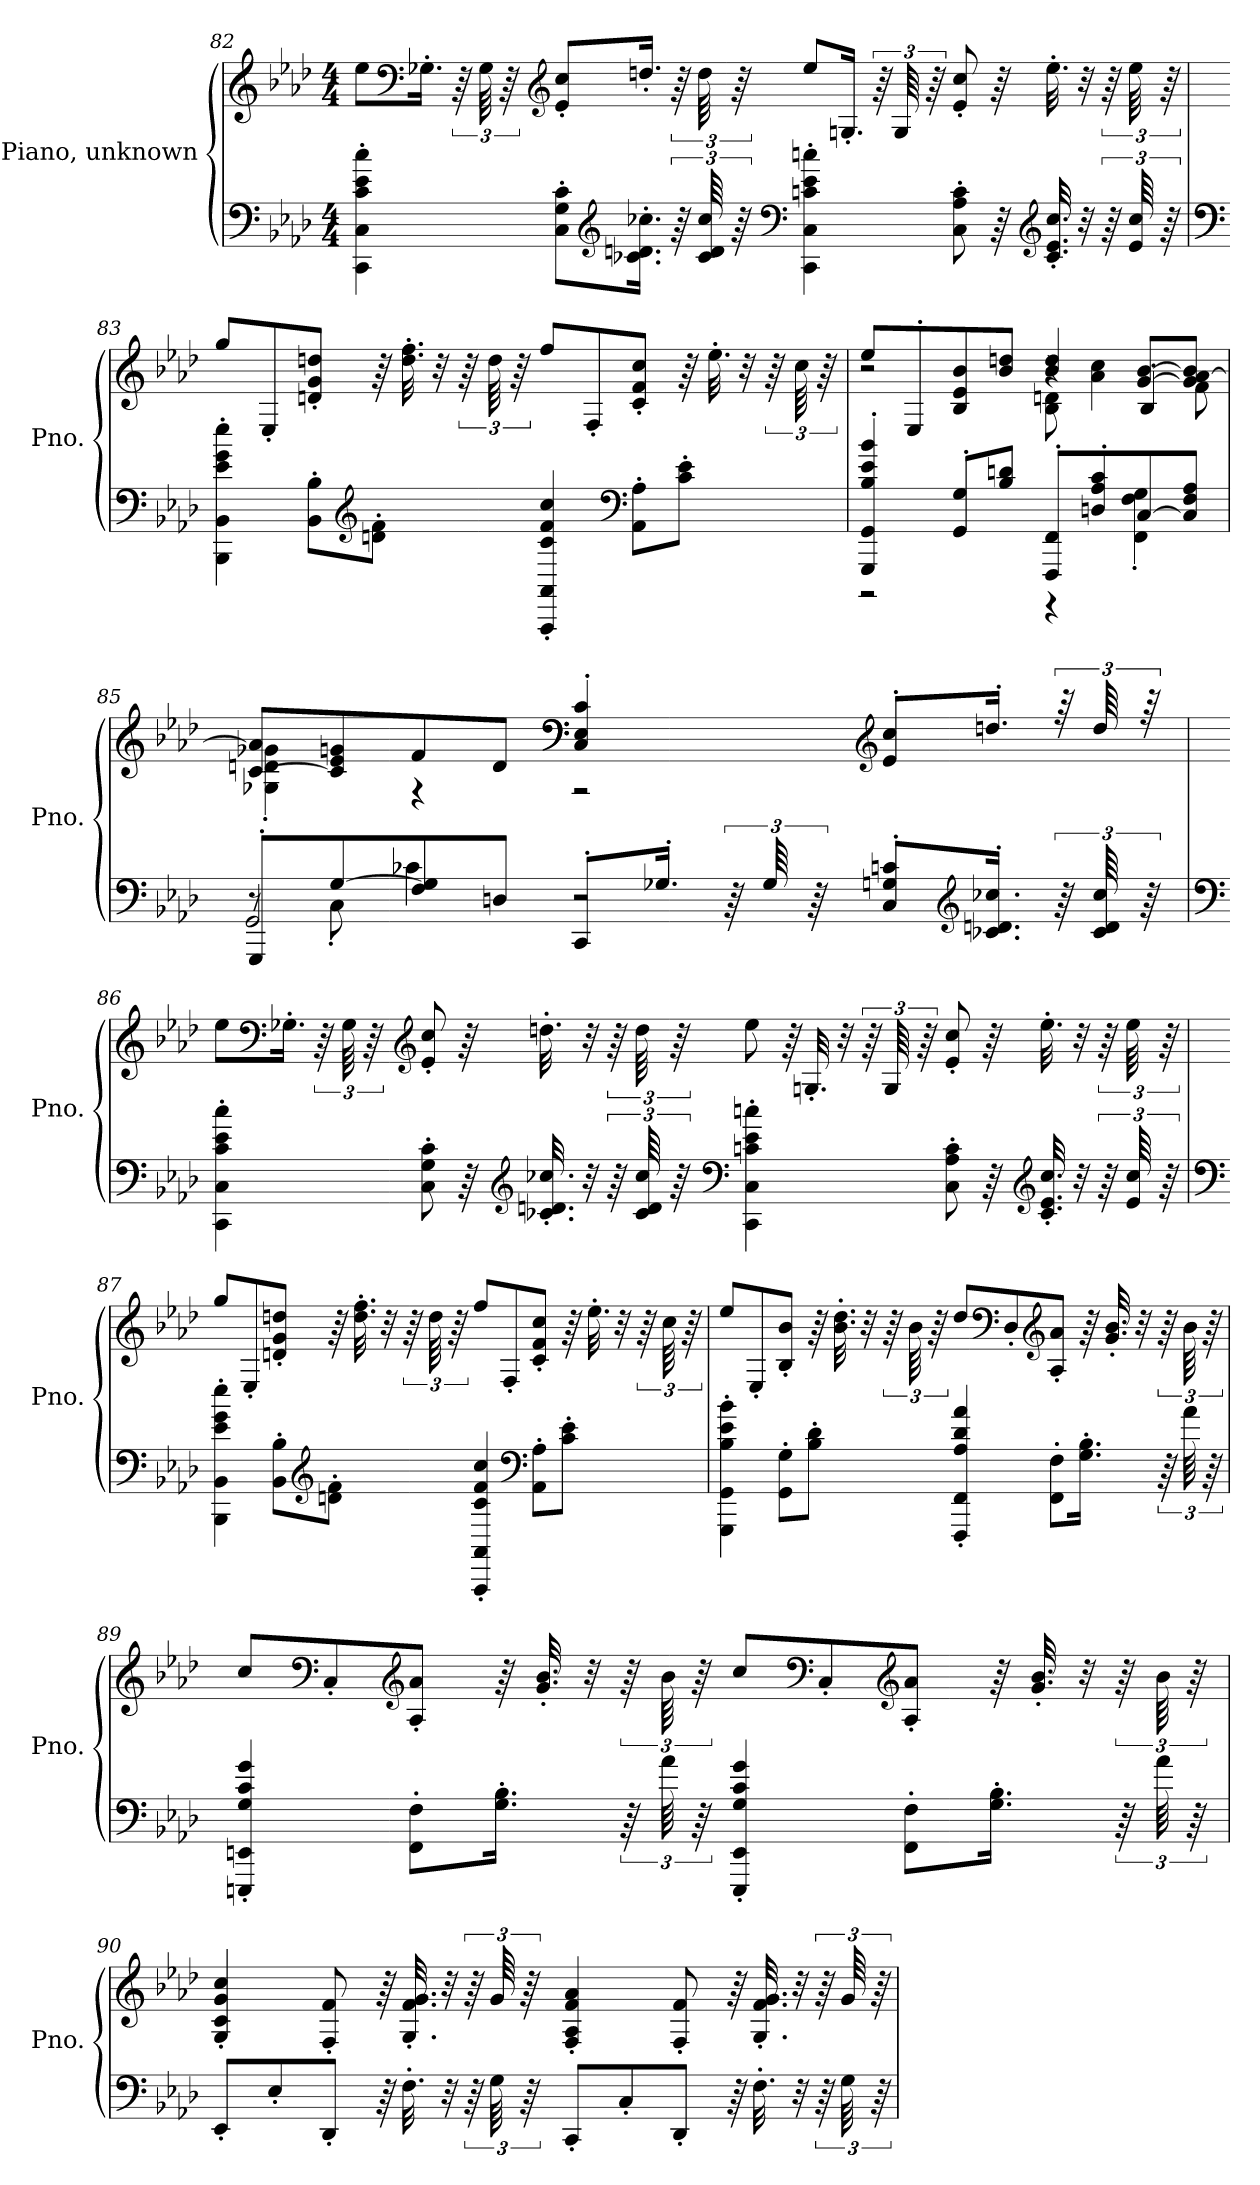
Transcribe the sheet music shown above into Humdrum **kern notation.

**kern	**kern
*part1	*part1
*staff2	*staff1
*I"Piano, unknown	*
*I'Pno.	*
!!LO:LB:g=z
*clefF4	*clefG2
*k[b-e-a-d-]	*k[b-e-a-d-]
*M4/4	*M4/4
=82	=82
4CC\' 4C\' 4c\' 4e-\' 4cc\'	8ee-\L
*	*clefF4
.	16.G-X'\Jk
.	96r
.	96G-\
.	96r
*	*clefG2
8C\' 8G\' 8c\'L	8e-/' 8cc/'L
*clefG2	*
16.c-X\' 16.dn\' 16.cc-X\'Jk	16.ddn'/Jk
96r	96r
96c-/ 96d/ 96cc-/	96dd\
96r	96r
*clefF4	*
4CC\' 4C\' 4cn\' 4e-\' 4ccn\'	8ee-/L
.	16.Gn'/Jk
.	96r
.	96G/
.	96r
8C\' 8A-\' 8c\'	8e-/' 8cc/'
64r	64r
*clefG2	*
32.c/' 32.e-/' 32.cc/'	32.ee-'\
32r	32r
96r	96r
96e-/ 96cc/	96ee-\
96r	96r
!!LO:LB:g=z
=83	=83
*clefF4	*
4BBB-\' 4BB-\' 4e-\' 4g\' 4ee-\'	8gg/L
.	8E-'/
8BB-\' 8B-\'L	8dn/' 8g/' 8ddn/'J
*clefG2	*
8dn\' 8f\'J	64r
.	32.dd\' 32.ff\'
.	32r
.	96r
.	96dd\
.	96r
4AAA-/' 4AA-/' 4c/' 4f/' 4cc/'	8ff/L
.	8F'/
*clefF4	*
8AA-\' 8A-\'L	8c/' 8f/' 8cc/'J
8c\' 8e-\'J	64r
.	32.ee-'\
.	32r
.	96r
.	96cc\
.	96r
=84	=84
*^	*^
*	*	*	*^
4GGG/' 4GG/' 4B-/' 4e-/' 4b-/'	2r	8ee-/L	2r	2r
.	.	8E-'/	.	.
8GG/' 8G/'L	.	8B-/ 8e-/ 8b-/	.	.
8B-/ 8dn/J	.	8b-/ 8ddn/J	.	.
8FFF/' 8FF/'L	4r	4b-/ 4dd/	8B-\ 8dn\	4r
8Dn/' 8A-/' 8c/'	.	.	4a-\ 4cc\	.
[8C/	4FF\' 4F\' 4G\'	[8g/ [8b-/L	.	4B-'/
8C/] 8F/ 8A-/J	.	8g/] [8a-/ 8b-/]J	8f\	.
*	*	*	*v	*v
!!LO:LB:g=z
=85	=85	=85	=85
*	*^	*	*
8GGG'/L	8r	2GG/	[8c/ 8a-/]L	4G-X\' 4dn\' 4g-X\'
[8G/	8C'\	.	8c/] 8e-/ 8gn/	.
8F/ 8G/]	4c-X\	.	8f/	4r
8Dn/J	.	.	8d/J	.
*	*	*	*clefF4	*
8CC'/L	2r	2r	4C/' 4E-/' 4c/'	2r
16.G-X'/Jk	.	.	.	.
96r	.	.	.	.
96G-/	.	.	.	.
96r	.	.	.	.
*	*	*	*clefG2	*
8C/' 8Gn/' 8cn/'L	.	.	8e-/' 8cc/'L	.
*clefG2	*	*	*	*
16.c-X/' 16.dn/' 16.cc-X/'Jk	.	.	16.ddn'/Jk	.
96r	.	.	96r	.
96c-/ 96d/ 96cc-/	.	.	96dd/	.
96r	.	.	96r	.
*v	*v	*v	*	*
*	*v	*v
!!LO:LB:g=z
=86	=86
*clefF4	*
4CC\' 4C\' 4c\' 4e-\' 4cc\'	8ee-\L
*	*clefF4
.	16.G-X'\Jk
.	96r
.	96G-\
.	96r
*	*clefG2
8C\' 8G\' 8c\'	8e-/' 8cc/'
64r	64r
*clefG2	*
32.c-X/' 32.dn/' 32.cc-X/'	32.ddn'\
32r	32r
96r	96r
96c-/ 96d/ 96cc-/	96dd\
96r	96r
*clefF4	*
4CC\' 4C\' 4cn\' 4e-\' 4ccn\'	8ee-\
.	64r
.	32.Gn'/
.	32r
.	96r
.	96G/
.	96r
8C\' 8A-\' 8c\'	8e-/' 8cc/'
64r	64r
*clefG2	*
32.c/' 32.e-/' 32.cc/'	32.ee-'\
32r	32r
96r	96r
96e-/ 96cc/	96ee-\
96r	96r
!!LO:LB:g=z
=87	=87
*clefF4	*
4BBB-\' 4BB-\' 4e-\' 4g\' 4ee-\'	8gg/L
.	8E-'/
8BB-\' 8B-\'L	8dn/' 8g/' 8ddn/'J
*clefG2	*
8dn\' 8f\'J	64r
.	32.dd\' 32.ff\'
.	32r
.	96r
.	96dd\
.	96r
4AAA-/' 4AA-/' 4c/' 4f/' 4cc/'	8ff/L
.	8F'/
*clefF4	*
8AA-\' 8A-\'L	8c/' 8f/' 8cc/'J
8c\' 8e-\'J	64r
.	32.ee-'\
.	32r
.	96r
.	96cc\
.	96r
!!LO:PB:g=z
=88	=88
4GGG\' 4GG\' 4B-\' 4e-\' 4b-\'	8ee-/L
.	8E-'/
8GG\' 8G\'L	8B-/' 8b-/'J
8B-\' 8d-\'J	64r
.	32.b-\' 32.dd-\'
.	32r
.	96r
.	96b-\
.	96r
4FFF/' 4FF/' 4A-/' 4d-/' 4a-/'	8dd-/L
*	*clefF4
.	8D-'/
*	*clefG2
8FF\' 8F\'L	8A-/' 8a-/'J
16.G\' 16.B-\'Jk	64r
.	32.g/' 32.b-/'
.	32r
96r	96r
96a-\	96b-\
96r	96r
!!LO:LB:g=z
=89	=89
4EEEn/' 4EEn/' 4G/' 4c/' 4g/'	8cc/L
*	*clefF4
.	8C'/
*	*clefG2
8FF\' 8F\'L	8A-/' 8a-/'J
16.G\' 16.B-\'Jk	64r
.	32.g/' 32.b-/'
.	32r
96r	96r
96a-\	96b-\
96r	96r
4EEE/' 4EE/' 4G/' 4c/' 4g/'	8cc/L
*	*clefF4
.	8C'/
*	*clefG2
8FF\' 8F\'L	8A-/' 8a-/'J
16.G\' 16.B-\'Jk	64r
.	32.g/' 32.b-/'
.	32r
96r	96r
96a-\	96b-\
96r	96r
!!LO:LB:g=z
=90	=90
8EE-'/L	4G/' 4c/' 4g/' 4cc/'
8E-'/	.
8DD-'/J	8F/' 8f/'
64r	64r
32.F'\	32.G/' 32.f/' 32.g/'
32r	32r
96r	96r
96G\	96g/
96r	96r
8CC'/L	4F/' 4A-/' 4f/' 4a-/'
8C'/	.
8DD-'/J	8F/' 8f/'
64r	64r
32.F'\	32.G/' 32.f/' 32.g/'
32r	32r
96r	96r
96G\	96g/
96r	96r
=	=
*-	*-
